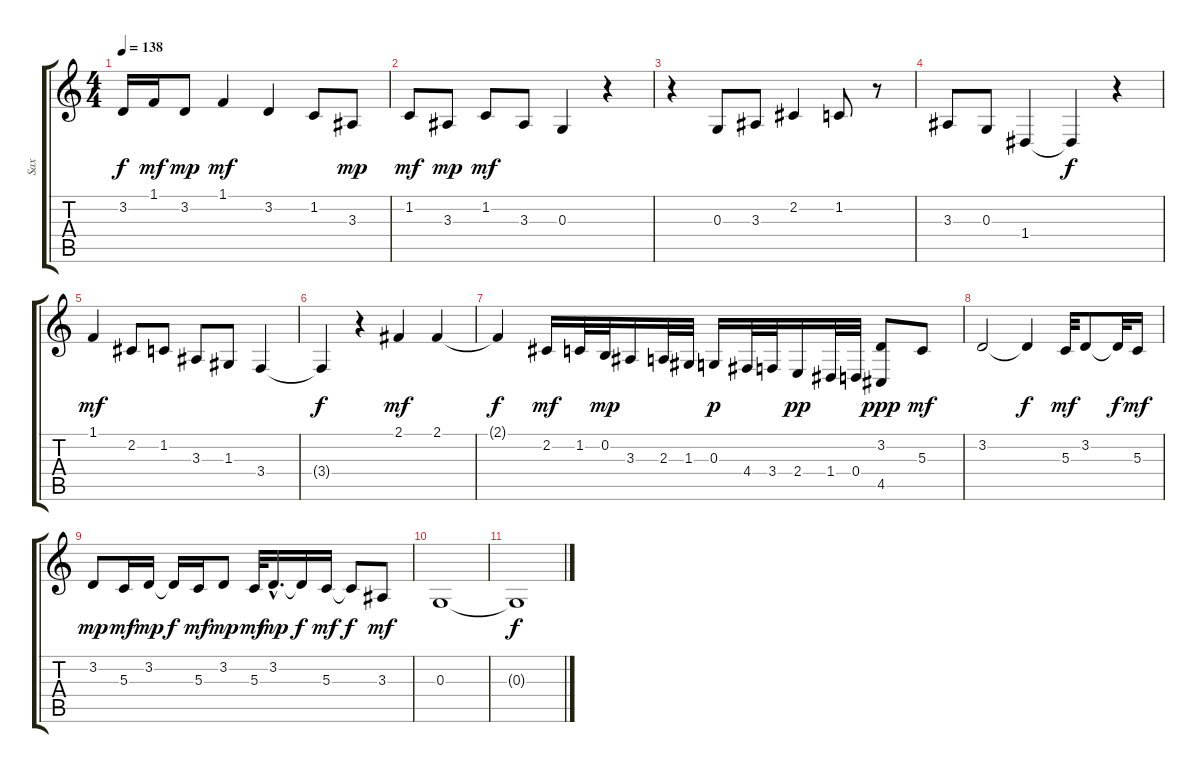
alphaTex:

\track ("Sax" "Sax") {instrument tenorsax}
\staff {score tabs}
\tuning (E4 B3 G3 D3 A2 E2) {hide}
\ts (4 4)
\tempo 138
\clef g2
\ks c
3.2{t}.16{dy f} 1.1.16{dy mf} 3.2.8{dy mp} 1.1.4{dy mf} 3.2.4 1.2.8 3.3.8{dy mp} |
1.2.8{dy mf} 3.3.8{dy mp} 1.2.8{dy mf} 3.3.8 0.3.4 r.4 |
r.4 0.3.8 3.3.8 2.2.4 1.2.8 r.8 |
3.3.8 0.3.8 1.4.4 1.4{t}.4{dy f} r.4 |
1.1.4{dy mf} 2.2.8 1.2.8 3.3.8 1.3.8 3.4.4 |
3.4{t}.4{dy f} r.4 2.1.4{dy mf} 2.1.4 |
2.1{t}.4{dy f} 2.2.16{dy mf} 1.2.32 0.2.32{dy mp} 3.3.16 2.3.32 1.3.32 0.3.16{dy p} 4.4.32 3.4.32 2.4.16{dy pp} 1.4.32 0.4.32 (3.2 4.5).8{dy ppp} 5.3.8{dy mf} |
3.2.2 3.2{t}.4{dy f} 5.3.32{dy mf} 3.2.8 3.2{t}.32{dy f} 5.3.16{dy mf} |
3.2.8{dy mp} 5.3.16{dy mf} 3.2.16{dy mp} 3.2{t}.16{dy f} 5.3.16{dy mf} 3.2.8{dy mp} 5.3.32{dy mf} 3.2{hac}.16{d dy mp} 3.2{t}.16{dy f} 5.3.16{dy mf} 5.3{t}.8{dy f} 3.3.8{dy mf} |
0.3.1 |
0.3{t}.1{dy f}
